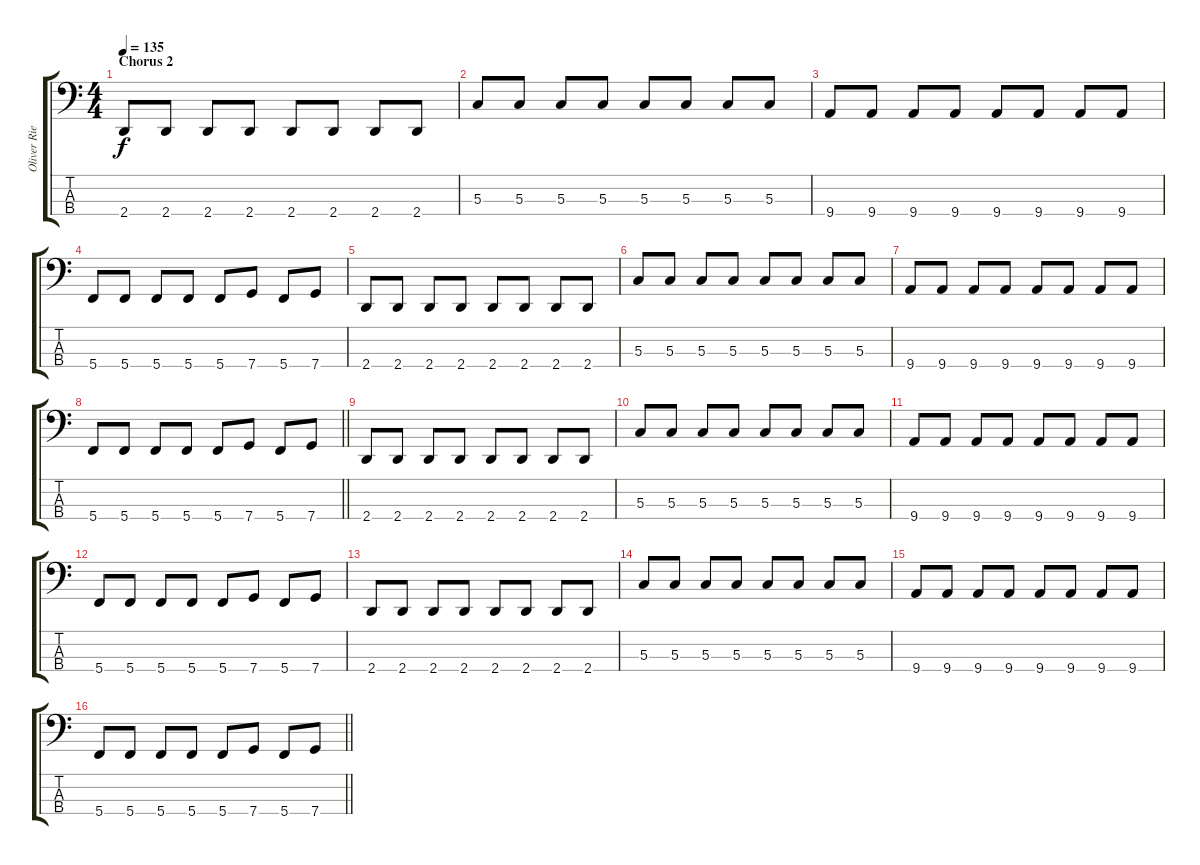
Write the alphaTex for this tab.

\track ("Oliver Riedel" "Oliver Rie") {instrument electricbassfinger}
\staff {score tabs}
\tuning (F2 C2 G1 C1) {hide}
\ts (4 4)
\section ("" "Chorus 2")
\tempo 135
\clef f4
\ks c
2.4.8{dy f} 2.4.8 2.4.8 2.4.8 2.4.8 2.4.8 2.4.8 2.4.8 |
5.3.8 5.3.8 5.3.8 5.3.8 5.3.8 5.3.8 5.3.8 5.3.8 |
9.4.8 9.4.8 9.4.8 9.4.8 9.4.8 9.4.8 9.4.8 9.4.8 |
5.4.8 5.4.8 5.4.8 5.4.8 5.4.8 7.4.8 5.4.8 7.4.8 |
2.4.8 2.4.8 2.4.8 2.4.8 2.4.8 2.4.8 2.4.8 2.4.8 |
5.3.8 5.3.8 5.3.8 5.3.8 5.3.8 5.3.8 5.3.8 5.3.8 |
9.4.8 9.4.8 9.4.8 9.4.8 9.4.8 9.4.8 9.4.8 9.4.8 |
\barLineRight lightlight
5.4.8 5.4.8 5.4.8 5.4.8 5.4.8 7.4.8 5.4.8 7.4.8 |
2.4.8 2.4.8 2.4.8 2.4.8 2.4.8 2.4.8 2.4.8 2.4.8 |
5.3.8 5.3.8 5.3.8 5.3.8 5.3.8 5.3.8 5.3.8 5.3.8 |
9.4.8 9.4.8 9.4.8 9.4.8 9.4.8 9.4.8 9.4.8 9.4.8 |
5.4.8 5.4.8 5.4.8 5.4.8 5.4.8 7.4.8 5.4.8 7.4.8 |
2.4.8 2.4.8 2.4.8 2.4.8 2.4.8 2.4.8 2.4.8 2.4.8 |
5.3.8 5.3.8 5.3.8 5.3.8 5.3.8 5.3.8 5.3.8 5.3.8 |
9.4.8 9.4.8 9.4.8 9.4.8 9.4.8 9.4.8 9.4.8 9.4.8 |
\barLineRight lightlight
5.4.8 5.4.8 5.4.8 5.4.8 5.4.8 7.4.8 5.4.8 7.4.8
